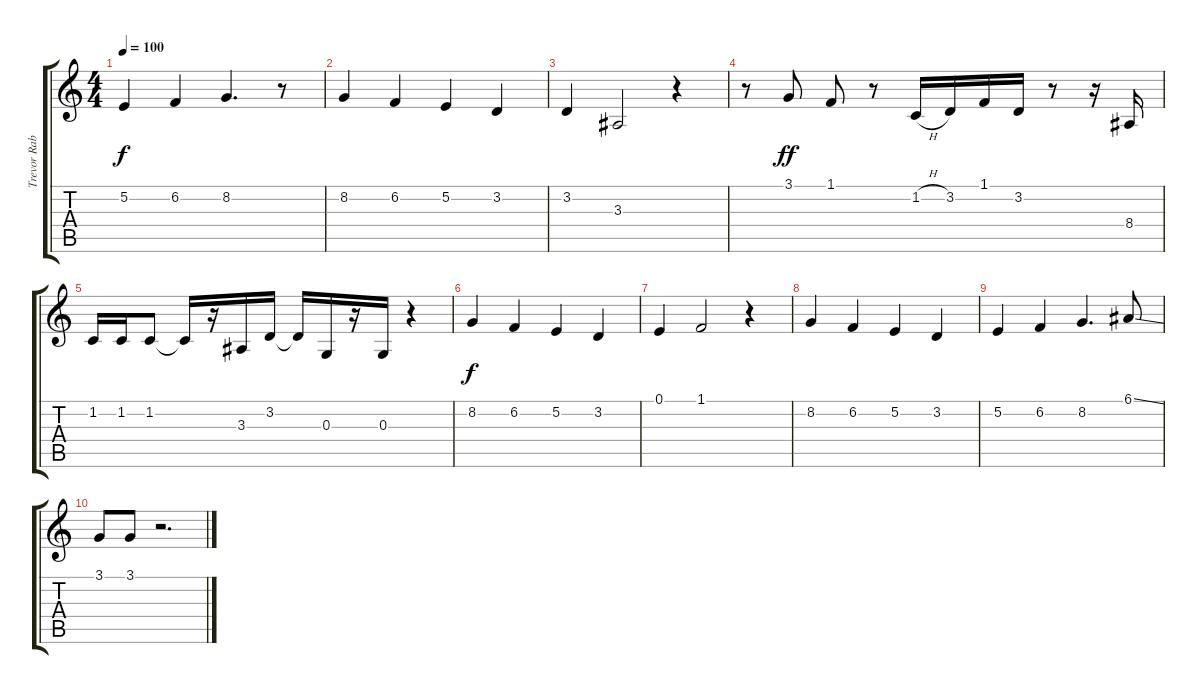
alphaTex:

\track ("Trevor Rabin" "Trevor Rab") {instrument choiraahs}
\staff {score tabs}
\tuning (E4 B3 G3 D3 A2 E2) {hide}
\ts (4 4)
\tempo 100
\clef g2
\ks c
5.2.4{dy f} 6.2.4 8.2.4{d} r.8 |
8.2.4 6.2.4 5.2.4 3.2.4 |
3.2.4 3.3.2 r.4 |
r.8 3.1.8{dy ff} 1.1.8 r.8 1.2{h}.16 3.2.16 1.1.16 3.2.16 r.8 r.16 8.4.16 |
1.2.16 1.2.16 1.2.8 1.2{t}.16 r.16 3.3.16 3.2.16 3.2{t}.16 0.3.16 r.16 0.3.16 r.4 |
8.2.4{dy f} 6.2.4 5.2.4 3.2.4 |
0.1.4 1.1.2 r.4 |
8.2.4 6.2.4 5.2.4 3.2.4 |
5.2.4 6.2.4 8.2.4{d} 6.1{ss}.8 |
3.1.8 3.1.8 r.2{d}
